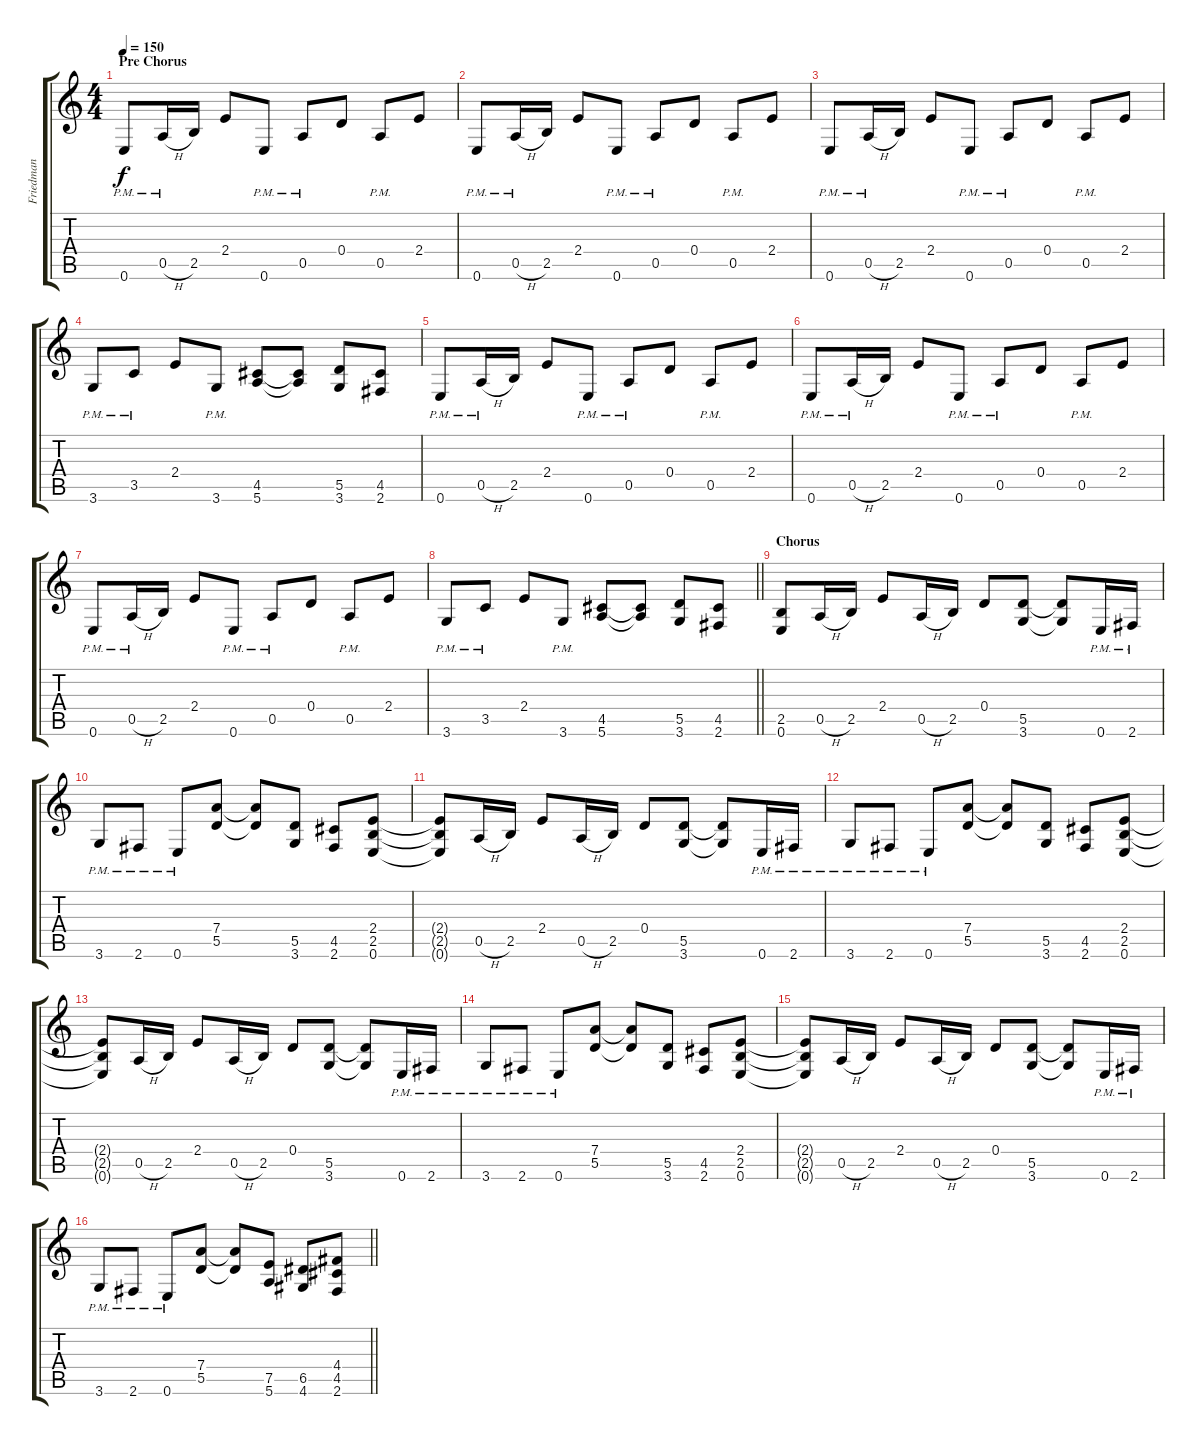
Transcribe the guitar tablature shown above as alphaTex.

\track ("Friedman" "Friedman") {instrument distortionguitar}
\staff {score tabs}
\tuning (E4 B3 G3 D3 A2 E2) {hide}
\ts (4 4)
\section ("" "Pre Chorus")
\tempo 150
\clef g2
\ks c
0.6{pm}.8{dy f volume 13 instrument distortionguitar} 0.5{h pm}.16 2.5.16 2.4.8 0.6{pm}.8 0.5{pm}.8 0.4.8 0.5{pm}.8 2.4.8 |
0.6{pm}.8 0.5{h pm}.16 2.5.16 2.4.8 0.6{pm}.8 0.5{pm}.8 0.4.8 0.5{pm}.8 2.4.8 |
0.6{pm}.8 0.5{h pm}.16 2.5.16 2.4.8 0.6{pm}.8 0.5{pm}.8 0.4.8 0.5{pm}.8 2.4.8 |
3.6{pm}.8 3.5{pm}.8 2.4.8 3.6{pm}.8 (4.5 5.6).8 (4.5{t} 5.6{t}).8 (5.5 3.6).8 (4.5 2.6).8 |
0.6{pm}.8 0.5{h pm}.16 2.5.16 2.4.8 0.6{pm}.8 0.5{pm}.8 0.4.8 0.5{pm}.8 2.4.8 |
0.6{pm}.8 0.5{h pm}.16 2.5.16 2.4.8 0.6{pm}.8 0.5{pm}.8 0.4.8 0.5{pm}.8 2.4.8 |
0.6{pm}.8 0.5{h pm}.16 2.5.16 2.4.8 0.6{pm}.8 0.5{pm}.8 0.4.8 0.5{pm}.8 2.4.8 |
\barLineRight lightlight
3.6{pm}.8 3.5{pm}.8 2.4.8 3.6{pm}.8 (4.5 5.6).8 (4.5{t} 5.6{t}).8 (5.5 3.6).8 (4.5 2.6).8 |
\section ("" "Chorus")
(2.5 0.6).8 0.5{h}.16 2.5.16 2.4.8 0.5{h}.16 2.5.16 0.4.8 (5.5 3.6).8 (5.5{t} 3.6{t}).8 0.6{pm}.16 2.6{pm}.16 |
3.6{pm}.8 2.6{pm}.8 0.6{pm}.8 (7.4 5.5).8 (7.4{t} 5.5{t}).8 (5.5 3.6).8 (4.5 2.6).8 (2.4 2.5 0.6).8 |
(2.4{t} 2.5{t} 0.6{t}).8 0.5{h}.16 2.5.16 2.4.8 0.5{h}.16 2.5.16 0.4.8 (5.5 3.6).8 (5.5{t} 3.6{t}).8 0.6{pm}.16 2.6{pm}.16 |
3.6{pm}.8 2.6{pm}.8 0.6{pm}.8 (7.4 5.5).8 (7.4{t} 5.5{t}).8 (5.5 3.6).8 (4.5 2.6).8 (2.4 2.5 0.6).8 |
(2.4{t} 2.5{t} 0.6{t}).8 0.5{h}.16 2.5.16 2.4.8 0.5{h}.16 2.5.16 0.4.8 (5.5 3.6).8 (5.5{t} 3.6{t}).8 0.6{pm}.16 2.6{pm}.16 |
3.6{pm}.8 2.6{pm}.8 0.6{pm}.8 (7.4 5.5).8 (7.4{t} 5.5{t}).8 (5.5 3.6).8 (4.5 2.6).8 (2.4 2.5 0.6).8 |
(2.4{t} 2.5{t} 0.6{t}).8 0.5{h}.16 2.5.16 2.4.8 0.5{h}.16 2.5.16 0.4.8 (5.5 3.6).8 (5.5{t} 3.6{t}).8 0.6{pm}.16 2.6{pm}.16 |
\barLineRight lightlight
3.6{pm}.8 2.6{pm}.8 0.6{pm}.8 (7.4 5.5).8 (7.4{t} 5.5{t}).8 (7.5 5.6).8 (6.5 4.6).8 (4.4 4.5 2.6).8{volume 10}
